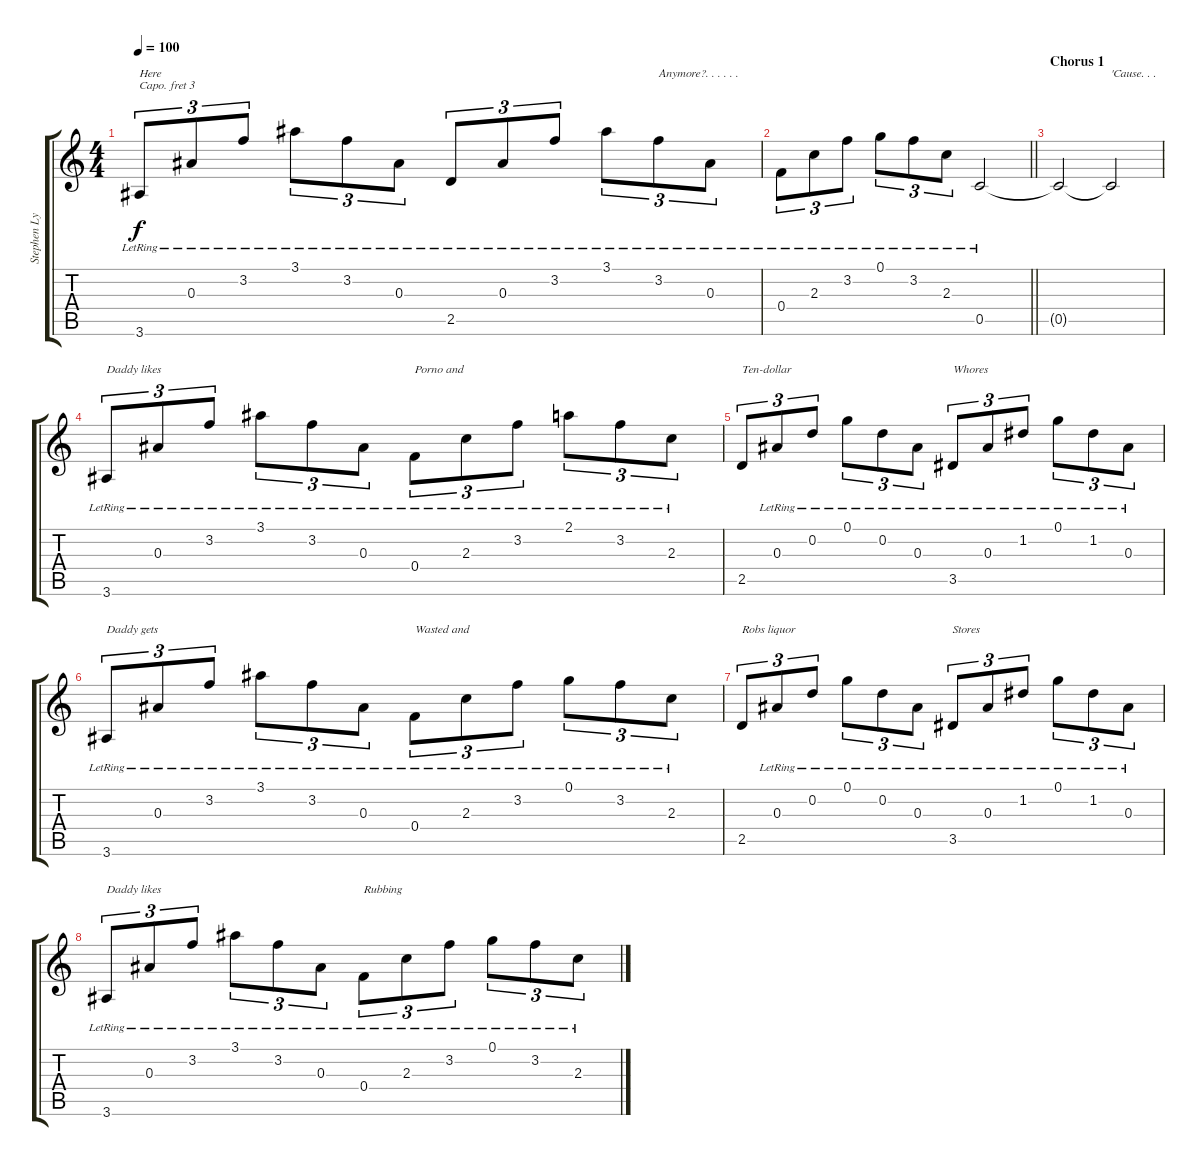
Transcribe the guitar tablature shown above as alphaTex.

\track ("Stephen Lynch" "Stephen Ly") {instrument acousticguitarsteel}
\staff {score tabs}
\capo 3
\tuning (E4 B3 G3 D3 A2 E2) {hide}
\ts (4 4)
\tempo 100
\clef g2
\ks c
3.6{lr}.8{tu (3 2) txt "Here" dy f} 0.3{lr}.8{tu (3 2)} 3.2{lr}.8{tu (3 2)} 3.1{lr}.8{tu (3 2)} 3.2{lr}.8{tu (3 2)} 0.3{lr}.8{tu (3 2)} 2.5{lr}.8{tu (3 2)} 0.3{lr}.8{tu (3 2)} 3.2{lr}.8{tu (3 2)} 3.1{lr}.8{tu (3 2)} 3.2{lr}.8{tu (3 2) txt "Anymore?. . . . . ."} 0.3{lr}.8{tu (3 2)} |
\barLineRight lightlight
0.4{lr}.8{tu (3 2)} 2.3{lr}.8{tu (3 2)} 3.2{lr}.8{tu (3 2)} 0.1{lr}.8{tu (3 2)} 3.2{lr}.8{tu (3 2)} 2.3{lr}.8{tu (3 2)} 0.5{lr}.2 |
\section ("" "Chorus 1")
0.5{t}.2 0.5{t}.2{txt "'Cause. . ."} |
3.6{lr}.8{tu (3 2) txt "Daddy likes"} 0.3{lr}.8{tu (3 2)} 3.2{lr}.8{tu (3 2)} 3.1{lr}.8{tu (3 2)} 3.2{lr}.8{tu (3 2)} 0.3{lr}.8{tu (3 2)} 0.4{lr}.8{tu (3 2) txt "Porno and"} 2.3{lr}.8{tu (3 2)} 3.2{lr}.8{tu (3 2)} 2.1{lr}.8{tu (3 2)} 3.2{lr}.8{tu (3 2)} 2.3{lr}.8{tu (3 2)} |
2.5.8{tu (3 2) txt "Ten-dollar"} 0.3{lr}.8{tu (3 2)} 0.2{lr}.8{tu (3 2)} 0.1{lr}.8{tu (3 2)} 0.2{lr}.8{tu (3 2)} 0.3{lr}.8{tu (3 2)} 3.5{lr}.8{tu (3 2) txt "Whores"} 0.3{lr}.8{tu (3 2)} 1.2{lr}.8{tu (3 2)} 0.1{lr}.8{tu (3 2)} 1.2{lr}.8{tu (3 2)} 0.3{lr}.8{tu (3 2)} |
3.6{lr}.8{tu (3 2) txt "Daddy gets"} 0.3{lr}.8{tu (3 2)} 3.2{lr}.8{tu (3 2)} 3.1{lr}.8{tu (3 2)} 3.2{lr}.8{tu (3 2)} 0.3{lr}.8{tu (3 2)} 0.4{lr}.8{tu (3 2) txt "Wasted and"} 2.3{lr}.8{tu (3 2)} 3.2{lr}.8{tu (3 2)} 0.1{lr}.8{tu (3 2)} 3.2{lr}.8{tu (3 2)} 2.3{lr}.8{tu (3 2)} |
2.5.8{tu (3 2) txt "Robs liquor"} 0.3{lr}.8{tu (3 2)} 0.2{lr}.8{tu (3 2)} 0.1{lr}.8{tu (3 2)} 0.2{lr}.8{tu (3 2)} 0.3{lr}.8{tu (3 2)} 3.5{lr}.8{tu (3 2) txt "Stores"} 0.3{lr}.8{tu (3 2)} 1.2{lr}.8{tu (3 2)} 0.1{lr}.8{tu (3 2)} 1.2{lr}.8{tu (3 2)} 0.3{lr}.8{tu (3 2)} |
3.6{lr}.8{tu (3 2) txt "Daddy likes"} 0.3{lr}.8{tu (3 2)} 3.2{lr}.8{tu (3 2)} 3.1{lr}.8{tu (3 2)} 3.2{lr}.8{tu (3 2)} 0.3{lr}.8{tu (3 2)} 0.4{lr}.8{tu (3 2) txt "Rubbing"} 2.3{lr}.8{tu (3 2)} 3.2{lr}.8{tu (3 2)} 0.1{lr}.8{tu (3 2)} 3.2{lr}.8{tu (3 2)} 2.3{lr}.8{tu (3 2)}
